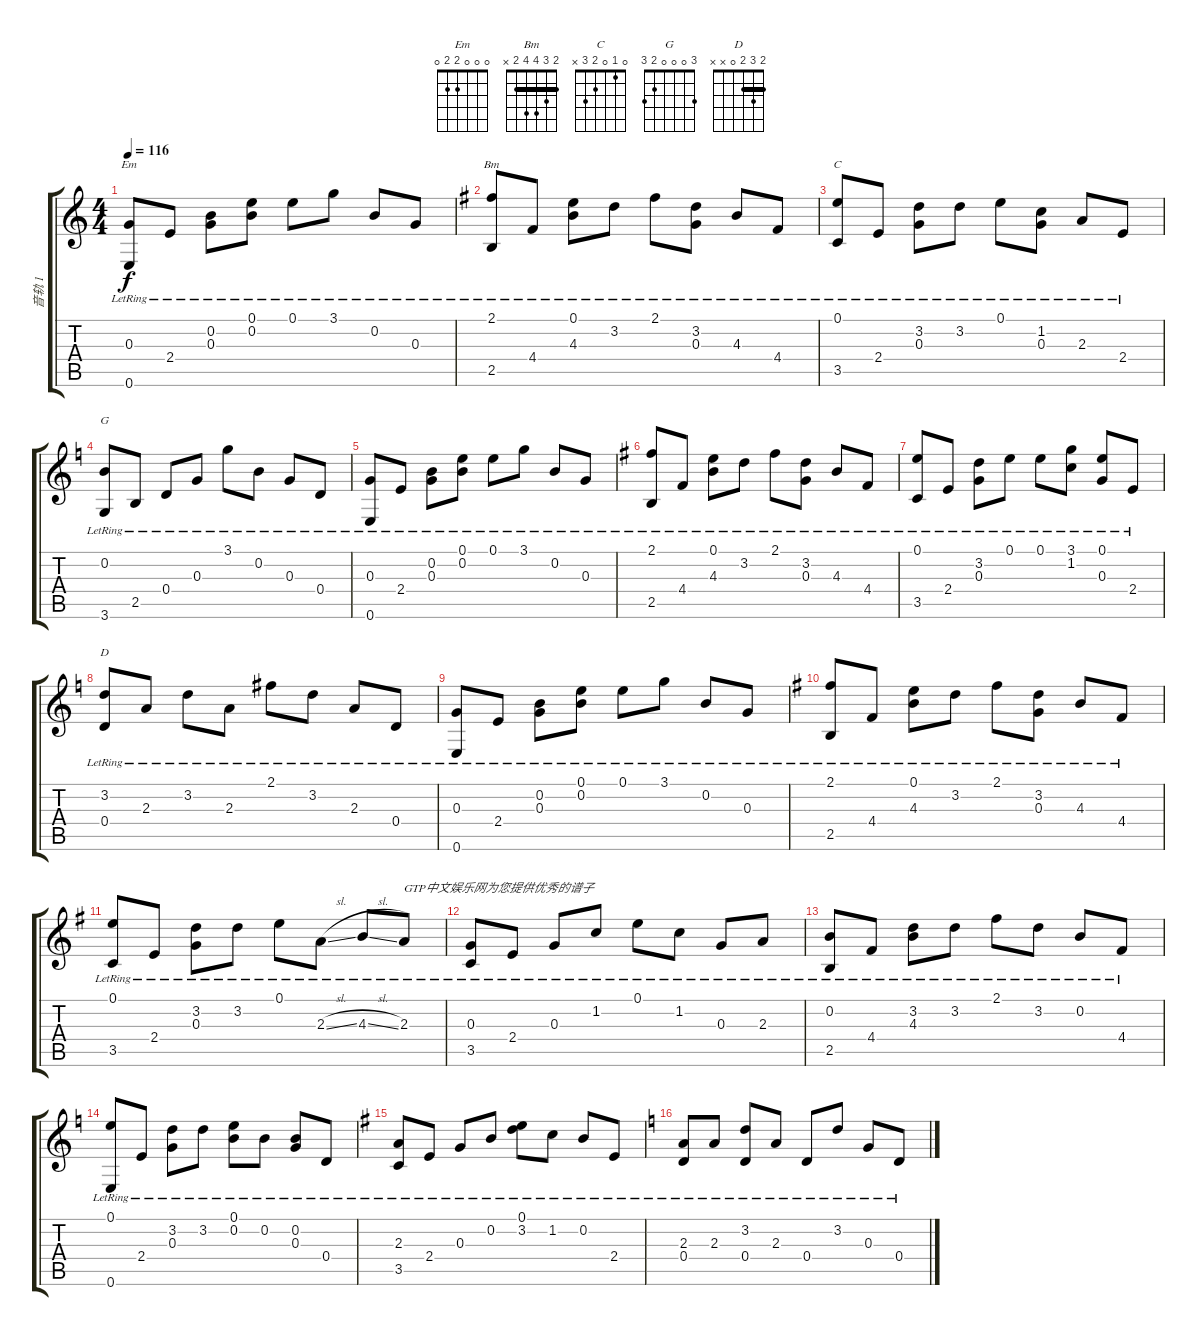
\track ("音轨 1" "音轨 1") {instrument acousticguitarsteel}
\staff {score tabs}
\tuning (E4 B3 G3 D3 A2 E2) {hide}
\chord ("Em" 0 0 0 2 2 0)
\chord ("Bm" 2 3 4 4 2 x) {barre 2}
\chord ("C" 0 1 0 2 3 x)
\chord ("G" 3 0 0 0 2 3)
\chord ("D" 2 3 2 0 x x) {barre 2}
\ts (4 4)
\tempo 116
\clef g2
\ks c
(0.3{lr} 0.6{lr}).8{ch "Em" dy f} 2.4{lr}.8 (0.2{lr} 0.3{lr}).8 (0.1{lr} 0.2{lr}).8 0.1{lr}.8 3.1{lr}.8 0.2{lr}.8 0.3{lr}.8 |
\ks g
(2.1{lr} 2.5{lr}).8{ch "Bm"} 4.4{lr}.8 (0.1{lr} 4.3{lr}).8 3.2{lr}.8 2.1{lr}.8 (3.2{lr} 0.3{lr}).8 4.3{lr}.8 4.4{lr}.8 |
(0.1{lr} 3.5{lr}).8{ch "C"} 2.4{lr}.8 (3.2{lr} 0.3{lr}).8 3.2{lr}.8 0.1{lr}.8 (1.2{lr} 0.3{lr}).8 2.3{lr}.8 2.4{lr}.8 |
\ks c
(0.2{lr} 3.6{lr}).8{ch "G"} 2.5{lr}.8 0.4{lr}.8 0.3{lr}.8 3.1{lr}.8 0.2{lr}.8 0.3{lr}.8 0.4{lr}.8 |
(0.3{lr} 0.6{lr}).8 2.4{lr}.8 (0.2{lr} 0.3{lr}).8 (0.1{lr} 0.2{lr}).8 0.1{lr}.8 3.1{lr}.8 0.2{lr}.8 0.3{lr}.8 |
\ks g
(2.1{lr} 2.5{lr}).8 4.4{lr}.8 (0.1{lr} 4.3{lr}).8 3.2{lr}.8 2.1{lr}.8 (3.2{lr} 0.3{lr}).8 4.3{lr}.8 4.4{lr}.8 |
(0.1{lr} 3.5{lr}).8 2.4{lr}.8 (3.2{lr} 0.3{lr}).8 0.1{lr}.8 0.1{lr}.8 (3.1{lr} 1.2{lr}).8 (0.1{lr} 0.3{lr}).8 2.4{lr}.8 |
\ks c
(3.2{lr} 0.4{lr}).8{ch "D"} 2.3{lr}.8 3.2{lr}.8 2.3{lr}.8 2.1{lr}.8 3.2{lr}.8 2.3{lr}.8 0.4{lr}.8 |
(0.3{lr} 0.6{lr}).8 2.4{lr}.8 (0.2{lr} 0.3{lr}).8 (0.1{lr} 0.2{lr}).8 0.1{lr}.8 3.1{lr}.8 0.2{lr}.8 0.3{lr}.8 |
\ks g
(2.1{lr} 2.5{lr}).8 4.4{lr}.8 (0.1{lr} 4.3{lr}).8 3.2{lr}.8 2.1{lr}.8 (3.2{lr} 0.3{lr}).8 4.3{lr}.8 4.4{lr}.8 |
(0.1{lr} 3.5{lr}).8 2.4{lr}.8 (3.2{lr} 0.3{lr}).8 3.2{lr}.8 0.1{lr}.8 2.3{sl lr}.8 4.3{sl lr}.8 2.3{lr}.8{txt "GTP中文娱乐网为您提供优秀的谱子"} |
(0.3{lr} 3.5{lr}).8 2.4{lr}.8 0.3{lr}.8 1.2{lr}.8 0.1{lr}.8 1.2{lr}.8 0.3{lr}.8 2.3{lr}.8 |
(0.2{lr} 2.5{lr}).8 4.4{lr}.8 (3.2{lr} 4.3{lr}).8 3.2{lr}.8 2.1{lr}.8 3.2{lr}.8 0.2{lr}.8 4.4{lr}.8 |
\ks c
(0.1{lr} 0.6{lr}).8 2.4{lr}.8 (3.2{lr} 0.3{lr}).8 3.2{lr}.8 (0.1{lr} 0.2{lr}).8 0.2{lr}.8 (0.2{lr} 0.3{lr}).8 0.4{lr}.8 |
\ks g
(2.3{lr} 3.5{lr}).8 2.4{lr}.8 0.3{lr}.8 0.2{lr}.8 (0.1{lr} 3.2{lr}).8 1.2{lr}.8 0.2{lr}.8 2.4{lr}.8 |
\ks c
(2.3{lr} 0.4{lr}).8 2.3{lr}.8 (3.2{lr} 0.4{lr}).8 2.3{lr}.8 0.4{lr}.8 3.2{lr}.8 0.3{lr}.8 0.4{lr}.8
